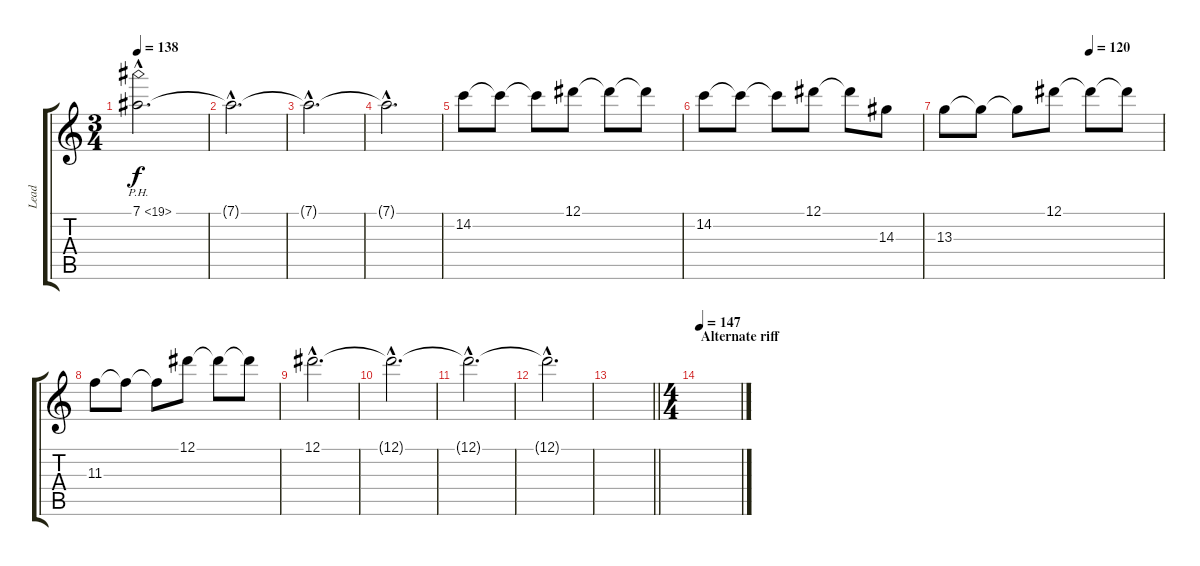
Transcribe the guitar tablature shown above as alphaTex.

\track ("Lead" "Lead") {instrument distortionguitar}
\staff {score tabs}
\tuning (Eb4 Bb3 Gb3 Db3 Ab2 Eb2) {hide}
\ts (3 4)
\tempo 138
\clef g2
\ks c
7.1{ph 12 hac}.2{d dy f} |
7.1{hac t}.2{d} |
7.1{hac t}.2{d} |
7.1{hac t}.2{d} |
14.2.8 14.2{t}.8 14.2{t}.8 12.1.8 12.1{t}.8 12.1{t}.8 |
14.2.8 14.2{t}.8 14.2{t}.8 12.1.8 12.1{t}.8 14.3.8 |
\tempo (120 0.6666666666666666)
13.3.8 13.3{t}.8 13.3{t}.8 12.1.8 12.1{t}.8 12.1{t}.8 |
11.3.8 11.3{t}.8 11.3{t}.8 12.1.8 12.1{t}.8 12.1{t}.8 |
12.1{hac}.2{d volume 0} |
12.1{hac t}.2{d} |
12.1{hac t}.2{d} |
12.1{hac t}.2{d} |
\barLineRight lightlight
|
\ts (4 4)
\section ("" "Alternate riff")
\tempo 147
